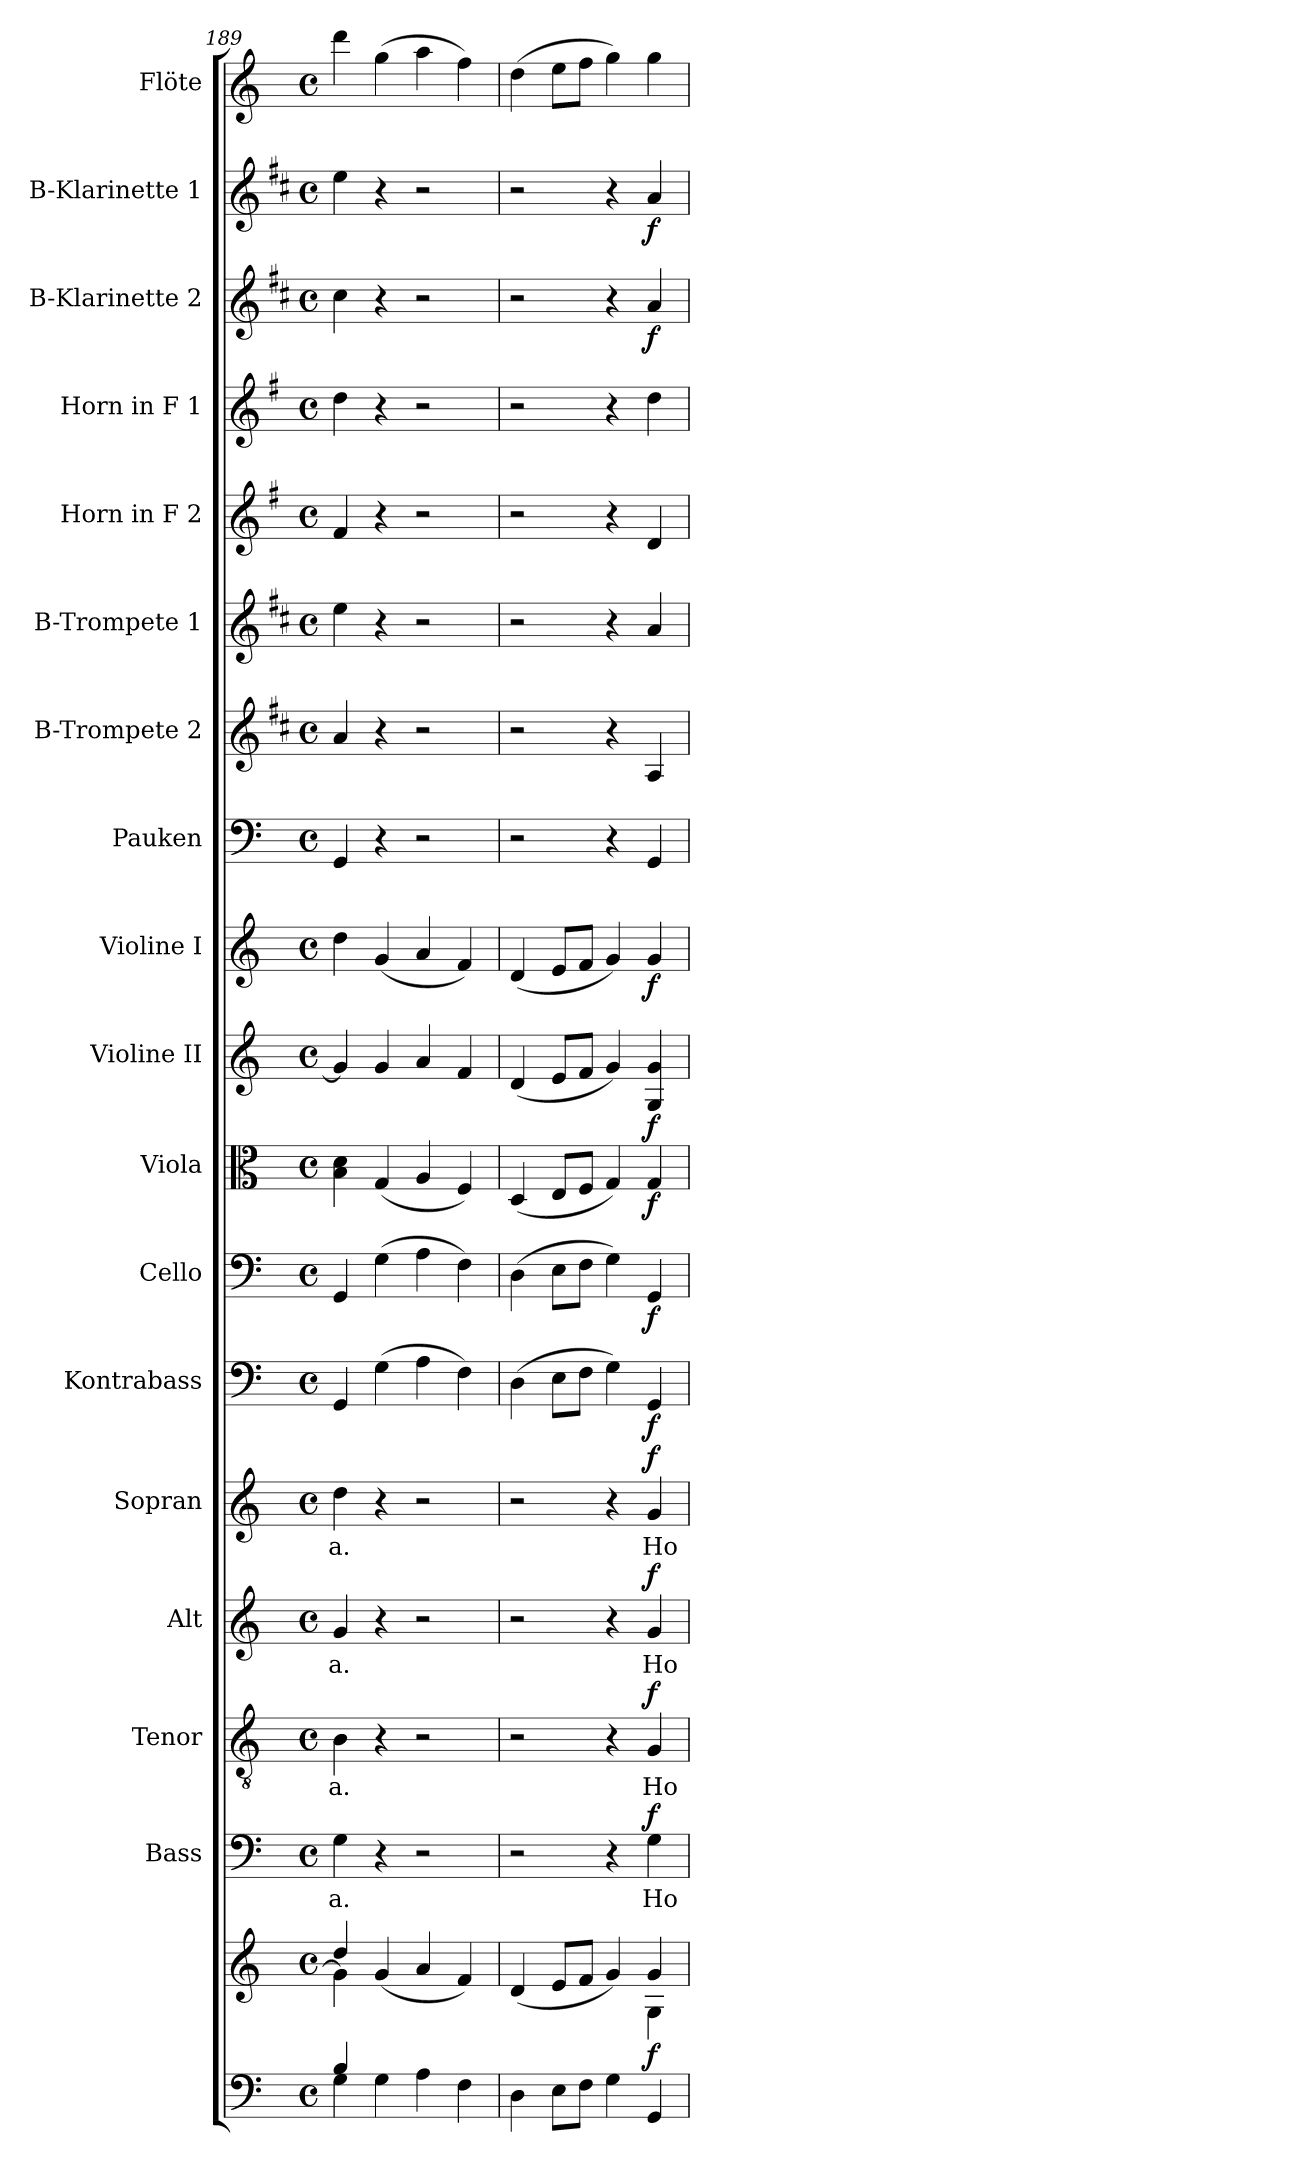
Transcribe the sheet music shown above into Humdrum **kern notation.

**kern	**kern	**dynam	**kern	**text	**dynam	**kern	**text	**dynam	**kern	**text	**dynam	**kern	**text	**dynam	**kern	**dynam	**kern	**dynam	**kern	**dynam	**kern	**dynam	**kern	**dynam	**kern	**kern	**kern	**kern	**kern	**kern	**dynam	**kern	**dynam	**kern
*part18	*part18	*part18	*part17	*part17	*part17	*part16	*part16	*part16	*part15	*part15	*part15	*part14	*part14	*part14	*part13	*part13	*part12	*part12	*part11	*part11	*part10	*part10	*part9	*part9	*part8	*part7	*part6	*part5	*part4	*part3	*part3	*part2	*part2	*part1
*staff19	*staff18	*staff18/19	*staff17	*staff17	*staff17	*staff16	*staff16	*staff16	*staff15	*staff15	*staff15	*staff14	*staff14	*staff14	*staff13	*staff13	*staff12	*staff12	*staff11	*staff11	*staff10	*staff10	*staff9	*staff9	*staff8	*staff7	*staff6	*staff5	*staff4	*staff3	*staff3	*staff2	*staff2	*staff1
*	*	*	*I"Bass	*	*	*I"Tenor	*	*	*I"Alt	*	*	*I"Sopran	*	*	*I"Kontrabass	*	*I"Cello	*	*I"Viola	*	*I"Violine II	*	*I"Violine I	*	*I"Pauken	*I"B-Trompete 2	*I"B-Trompete 1	*I"Horn in F 2	*I"Horn in F 1	*I"B-Klarinette 2	*	*I"B-Klarinette 1	*	*I"Flöte
*	*	*	*I'B.	*	*	*I'T.	*	*	*I'A.	*	*	*I'S.	*	*	*I'Kb.	*	*	*	*I'Vla.	*	*I'Vl. II	*	*I'Vl. I	*	*I'Pk.	*I'Trp. 2	*I'Trp. 1	*	*	*I'Kl. 2	*	*I'Kl. 1	*	*I'Fl.
*clefF4	*clefG2	*	*clefF4	*	*	*clefGv2	*	*	*clefG2	*	*	*clefG2	*	*	*clefF4	*	*clefF4	*	*clefC3	*	*clefG2	*	*clefG2	*	*clefF4	*clefG2	*clefG2	*clefG2	*clefG2	*clefG2	*	*clefG2	*	*clefG2
*	*	*	*	*	*	*	*	*	*	*	*	*	*	*	*ITrd7c12	*	*	*	*	*	*	*	*	*	*	*ITrd1c2	*ITrd1c2	*ITrd4c7	*ITrd4c7	*ITrd1c2	*	*ITrd1c2	*	*
*k[]	*k[]	*	*k[]	*	*	*k[]	*	*	*k[]	*	*	*k[]	*	*	*k[]	*	*k[]	*	*k[]	*	*k[]	*	*k[]	*	*k[]	*k[]	*k[]	*k[]	*k[]	*k[]	*	*k[]	*	*k[]
*C:	*C:	*	*C:	*	*	*C:	*	*	*C:	*	*	*C:	*	*	*C:	*	*C:	*	*C:	*	*C:	*	*C:	*	*C:	*C:	*C:	*C:	*C:	*C:	*	*C:	*	*C:
*M4/4	*M4/4	*	*M4/4	*	*	*M4/4	*	*	*M4/4	*	*	*M4/4	*	*	*M4/4	*	*M4/4	*	*M4/4	*	*M4/4	*	*M4/4	*	*M4/4	*M4/4	*M4/4	*M4/4	*M4/4	*M4/4	*	*M4/4	*	*M4/4
*met(c)	*met(c)	*	*met(c)	*	*	*met(c)	*	*	*met(c)	*	*	*met(c)	*	*	*met(c)	*	*met(c)	*	*met(c)	*	*met(c)	*	*met(c)	*	*met(c)	*met(c)	*met(c)	*met(c)	*met(c)	*met(c)	*	*met(c)	*	*met(c)
=189	=189	=189	=189	=189	=189	=189	=189	=189	=189	=189	=189	=189	=189	=189	=189	=189	=189	=189	=189	=189	=189	=189	=189	=189	=189	=189	=189	=189	=189	=189	=189	=189	=189	=189
*^	*^	*	*	*	*	*	*	*	*	*	*	*	*	*	*	*	*	*	*	*	*	*	*	*	*	*	*	*	*	*	*	*	*	*
!	!	!	!	!	!	!LO:LY:b	!	!	!LO:LY:b	!	!	!LO:LY:b	!	!	!LO:LY:b	!	!	!	!	!	!	!	!	!	!	!	!	!	!	!	!	!	!	!	!	!
4B/	4G\	4dd/	4g\]	.	4G\	-a.	.	4B\	-a.	.	4g/	-a.	.	4dd\	-a.	.	4GGG/	.	4GG/	.	4B\ 4d\	.	4g/]	.	4dd\	.	4GG/	4g/	4dd\	4B/	4g\	4b\	.	4dd\	.	4ddd\
2.ryy	4G\	(<4g/	2.ryy	.	4r	.	.	4r	.	.	4r	.	.	4r	.	.	(>4GG\	.	(>4G\	.	(<4G/	.	4g/	.	(<4g/	.	4r	4r	4r	4r	4r	4r	.	4r	.	(>4gg\
.	4A\	4a/	.	.	2r	.	.	2r	.	.	2r	.	.	2r	.	.	4AA\	.	4A\	.	4A/	.	4a/	.	4a/	.	2r	2r	2r	2r	2r	2r	.	2r	.	4aa\
.	4F\	4f/)	.	.	.	.	.	.	.	.	.	.	.	.	.	.	4FF\)	.	4F\)	.	4F/)	.	4f/	.	4f/)	.	.	.	.	.	.	.	.	.	.	4ff\)
*v	*v	*	*	*	*	*	*	*	*	*	*	*	*	*	*	*	*	*	*	*	*	*	*	*	*	*	*	*	*	*	*	*	*	*	*	*
=190	=190	=190	=190	=190	=190	=190	=190	=190	=190	=190	=190	=190	=190	=190	=190	=190	=190	=190	=190	=190	=190	=190	=190	=190	=190	=190	=190	=190	=190	=190	=190	=190	=190	=190	=190
4D\	(<4d/	2.ryy	.	2r	.	.	2r	.	.	2r	.	.	2r	.	.	(>4DD\	.	(>4D\	.	(<4D/	.	(<4d/	.	(<4d/	.	2r	2r	2r	2r	2r	2r	.	2r	.	(>4dd\
8E\L	8e/L	.	.	.	.	.	.	.	.	.	.	.	.	.	.	8EE\L	.	8E\L	.	8E/L	.	8e/L	.	8e/L	.	.	.	.	.	.	.	.	.	.	8ee\L
8F\J	8f/J	.	.	.	.	.	.	.	.	.	.	.	.	.	.	8FF\J	.	8F\J	.	8F/J	.	8f/J	.	8f/J	.	.	.	.	.	.	.	.	.	.	8ff\J
4G\	4g/)	.	.	4r	.	.	4r	.	.	4r	.	.	4r	.	.	4GG\)	.	4G\)	.	4G/)	.	4g/)	.	4g/)	.	4r	4r	4r	4r	4r	4r	.	4r	.	4gg\)
!	!	!	!LO:DY:b	!	!LO:LY:b	!LO:DY:a	!	!LO:LY:b	!LO:DY:a	!	!LO:LY:b	!LO:DY:a	!	!LO:LY:b	!LO:DY:a	!	!LO:DY:b	!	!LO:DY:b	!	!LO:DY:b	!	!LO:DY:b	!	!LO:DY:b	!	!	!	!	!	!	!LO:DY:b	!	!LO:DY:b	!
4GG/	4g/	4G\	f	4G\	Ho-	f	4G/	Ho-	f	4g/	Ho-	f	4g/	Ho-	f	4GGG/	f	4GG/	f	4G/	f	4G/ 4g/	f	4g/	f	4GG/	4G/	4g/	4G/	4g\	4g/	f	4g/	f	4gg\
*	*v	*v	*	*	*	*	*	*	*	*	*	*	*	*	*	*	*	*	*	*	*	*	*	*	*	*	*	*	*	*	*	*	*	*	*
=	=	=	=	=	=	=	=	=	=	=	=	=	=	=	=	=	=	=	=	=	=	=	=	=	=	=	=	=	=	=	=	=	=	=
*-	*-	*-	*-	*-	*-	*-	*-	*-	*-	*-	*-	*-	*-	*-	*-	*-	*-	*-	*-	*-	*-	*-	*-	*-	*-	*-	*-	*-	*-	*-	*-	*-	*-	*-
